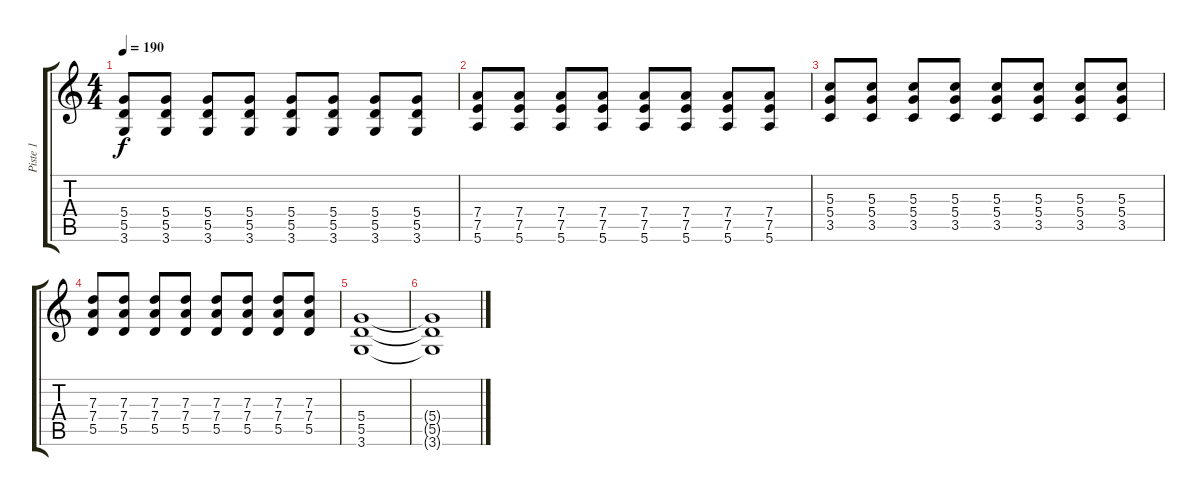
\track ("Piste 1" "Piste 1") {instrument overdrivenguitar}
\staff {score tabs}
\tuning (E4 B3 G3 D3 A2 E2) {hide}
\ts (4 4)
\tempo 190
\clef g2
\ks c
(5.4 5.5 3.6).8{dy f} (5.4 5.5 3.6).8 (5.4 5.5 3.6).8 (5.4 5.5 3.6).8 (5.4 5.5 3.6).8 (5.4 5.5 3.6).8 (5.4 5.5 3.6).8 (5.4 5.5 3.6).8 |
(7.4 7.5 5.6).8 (7.4 7.5 5.6).8 (7.4 7.5 5.6).8 (7.4 7.5 5.6).8 (7.4 7.5 5.6).8 (7.4 7.5 5.6).8 (7.4 7.5 5.6).8 (7.4 7.5 5.6).8 |
(5.3 5.4 3.5).8 (5.3 5.4 3.5).8 (5.3 5.4 3.5).8 (5.3 5.4 3.5).8 (5.3 5.4 3.5).8 (5.3 5.4 3.5).8 (5.3 5.4 3.5).8 (5.3 5.4 3.5).8 |
(7.3 7.4 5.5).8 (7.3 7.4 5.5).8 (7.3 7.4 5.5).8 (7.3 7.4 5.5).8 (7.3 7.4 5.5).8 (7.3 7.4 5.5).8 (7.3 7.4 5.5).8 (7.3 7.4 5.5).8 |
(5.4 5.5 3.6).1 |
(5.4{t} 5.5{t} 3.6{t}).1
